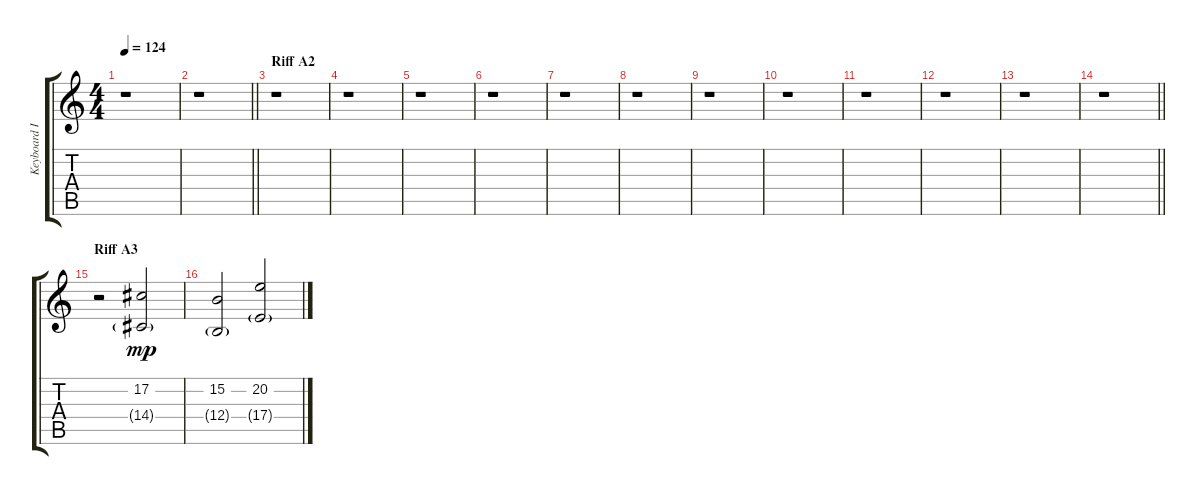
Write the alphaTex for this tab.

\track ("Keyboard II" "Keyboard I") {instrument trumpet}
\staff {score tabs}
\tuning (Db4 Ab3 E3 B2 Gb2 Db2) {hide}
\ts (4 4)
\tempo 124
\clef g2
\ks c
r.1{dy mf} |
\barLineRight lightlight
r.1 |
\section ("" "Riff A2")
r.1 |
r.1 |
r.1 |
r.1 |
r.1 |
r.1 |
r.1 |
r.1 |
r.1 |
r.1 |
r.1 |
\barLineRight lightlight
r.1 |
\section ("" "Riff A3")
r.2{volume 14 instrument trumpet} (17.2 14.4{g}).2{dy mp} |
(15.2 12.4{g}).2 (20.2 17.4{g}).2
